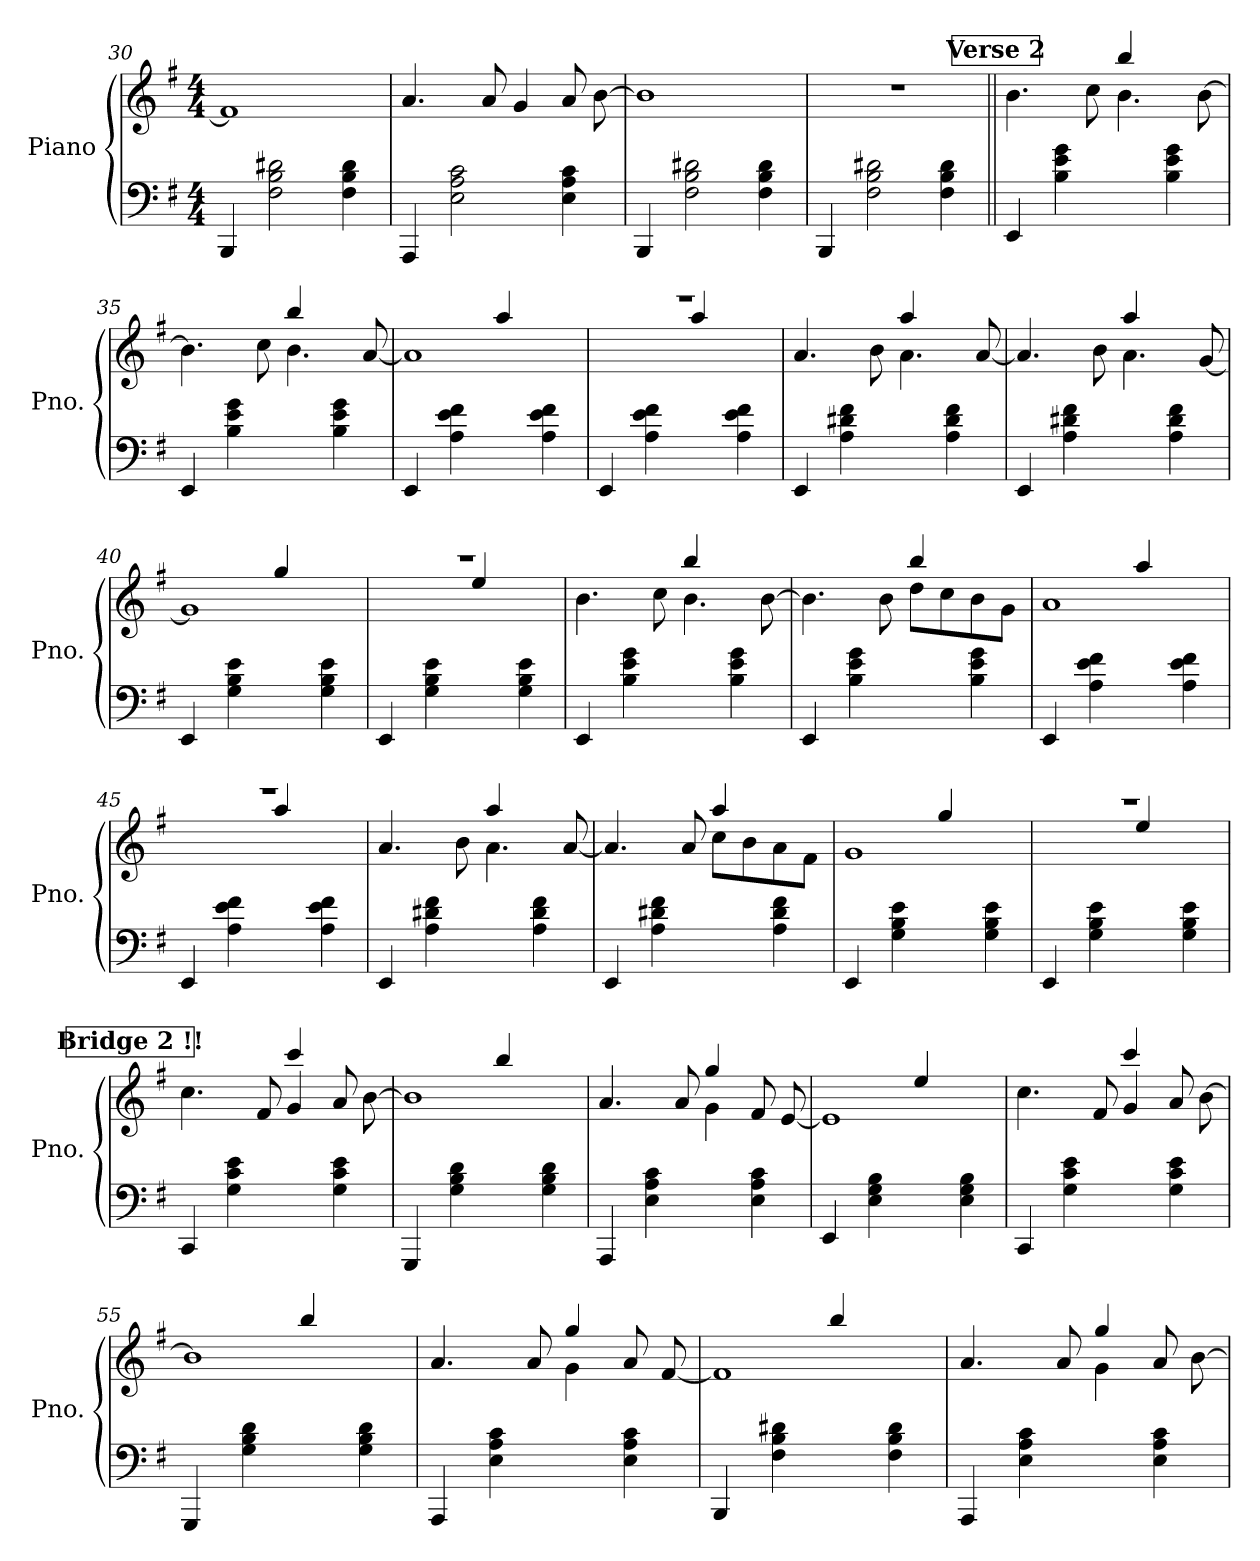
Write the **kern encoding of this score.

**kern	**kern
*part1	*part1
*staff2	*staff1
*I"Piano	*
*I'Pno.	*
*clefF4	*clefG2
*k[f#]	*k[f#]
*M4/4	*M4/4
=30	=30
4BBB/	1f#]
2F#\ 2B\ 2d#X\	.
4F#\ 4B\ 4d#\	.
=31	=31
4AAA/	4.a/
2E\ 2A\ 2c\	.
.	8a/
.	4g/
4E\ 4A\ 4c\	8a/
.	[8b\
=32	=32
4BBB/	1b]
2F#\ 2B\ 2d#X\	.
4F#\ 4B\ 4d#\	.
=33	=33
4BBB/	1r
2F#\ 2B\ 2d#X\	.
4F#\ 4B\ 4d#\	.
!!LO:LB:g=z
!!LO:REH:place=s1:a:B:fs=14:t=Verse 2
=34||	=34||
*	*^
4EE/	4.b\	2ryy
4B\ 4e\ 4g\	.	.
.	8cc\	.
4ryy	4.b\	4bb/
4B\ 4e\ 4g\	.	4ryy
.	[8b\	.
=35	=35	=35
4EE/	4.b\]	2ryy
4B\ 4e\ 4g\	.	.
.	8cc\	.
4ryy	4.b\	4bb/
4B\ 4e\ 4g\	.	4ryy
.	[8a/	.
=36	=36	=36
4EE/	1a]	2ryy
4A\ 4e\ 4f#\	.	.
4ryy	.	4aa/
4A\ 4e\ 4f#\	.	4ryy
=37	=37	=37
4EE/	1r	2ryy
4A\ 4e\ 4f#\	.	.
4ryy	.	4aa/
4A\ 4e\ 4f#\	.	4ryy
!!LO:LB:g=z	!!
=38	=38	=38
4EE/	4.a/	2ryy
4A\ 4d#X\ 4f#\	.	.
.	8b\	.
4ryy	4.a\	4aa/
4A\ 4d#\ 4f#\	.	4ryy
.	[8a/	.
=39	=39	=39
4EE/	4.a/]	2ryy
4A\ 4d#X\ 4f#\	.	.
.	8b\	.
4ryy	4.a\	4aa/
4A\ 4d#\ 4f#\	.	4ryy
.	[8g/	.
=40	=40	=40
4EE/	1g]	2ryy
4G\ 4B\ 4e\	.	.
4ryy	.	4gg/
4G\ 4B\ 4e\	.	4ryy
=41	=41	=41
4EE/	1r	2ryy
4G\ 4B\ 4e\	.	.
4ryy	.	4ee/
4G\ 4B\ 4e\	.	4ryy
!!LO:LB:g=z	!!
=42	=42	=42
4EE/	4.b\	2ryy
4B\ 4e\ 4g\	.	.
.	8cc\	.
4ryy	4.b\	4bb/
4B\ 4e\ 4g\	.	4ryy
.	[8b\	.
=43	=43	=43
4EE/	4.b\]	2ryy
4B\ 4e\ 4g\	.	.
.	8b\	.
4ryy	8dd\L	4bb/
.	8cc\	.
4B\ 4e\ 4g\	8b\	4ryy
.	8g\J	.
=44	=44	=44
4EE/	1a	2ryy
4A\ 4e\ 4f#\	.	.
4ryy	.	4aa/
4A\ 4e\ 4f#\	.	4ryy
=45	=45	=45
4EE/	1r	2ryy
4A\ 4e\ 4f#\	.	.
4ryy	.	4aa/
4A\ 4e\ 4f#\	.	4ryy
!!LO:LB:g=z	!!
=46	=46	=46
4EE/	4.a/	2ryy
4A\ 4d#X\ 4f#\	.	.
.	8b\	.
4ryy	4.a\	4aa/
4A\ 4d#\ 4f#\	.	4ryy
.	[8a/	.
=47	=47	=47
4EE/	4.a/]	2ryy
4A\ 4d#X\ 4f#\	.	.
.	8a/	.
4ryy	8cc\L	4aa/
.	8b\	.
4A\ 4d#\ 4f#\	8a\	4ryy
.	8f#\J	.
=48	=48	=48
4EE/	1g	2ryy
4G\ 4B\ 4e\	.	.
4ryy	.	4gg/
4G\ 4B\ 4e\	.	4ryy
=49	=49	=49
4EE/	1r	2ryy
4G\ 4B\ 4e\	.	.
4ryy	.	4ee/
4G\ 4B\ 4e\	.	4ryy
!!LO:PB:g=z	!!
!!LO:REH:place=s1:a:B:fs=14:t=Bridge 2	!!
=50	=50	=50
4CC/	4.cc\	2ryy
4G\ 4c\ 4e\	.	.
.	8f#/	.
4ryy	4g/	4ccc/
4G\ 4c\ 4e\	8a/	4ryy
.	[8b\	.
=51	=51	=51
4GGG/	1b]	2ryy
4G\ 4B\ 4d\	.	.
4ryy	.	4bb/
4G\ 4B\ 4d\	.	4ryy
=52	=52	=52
4AAA/	4.a/	2ryy
4E\ 4A\ 4c\	.	.
.	8a/	.
4ryy	4g\	4gg/
4E\ 4A\ 4c\	8f#/	4ryy
.	[8e/	.
=53	=53	=53
4EE/	1e]	2ryy
4E\ 4G\ 4B\	.	.
4ryy	.	4ee/
4E\ 4G\ 4B\	.	4ryy
!!LO:LB:g=z	!!
=54	=54	=54
4CC/	4.cc\	2ryy
4G\ 4c\ 4e\	.	.
.	8f#/	.
4ryy	4g/	4ccc/
4G\ 4c\ 4e\	8a/	4ryy
.	[8b\	.
=55	=55	=55
4GGG/	1b]	2ryy
4G\ 4B\ 4d\	.	.
4ryy	.	4bb/
4G\ 4B\ 4d\	.	4ryy
=56	=56	=56
4AAA/	4.a/	2ryy
4E\ 4A\ 4c\	.	.
.	8a/	.
4ryy	4g\	4gg/
4E\ 4A\ 4c\	8a/	4ryy
.	[8f#/	.
=57	=57	=57
4BBB/	1f#]	2ryy
4F#\ 4B\ 4d#X\	.	.
4ryy	.	4bb/
4F#\ 4B\ 4d#\	.	4ryy
=58	=58	=58
4AAA/	4.a/	2ryy
4E\ 4A\ 4c\	.	.
.	8a/	.
4ryy	4g\	4gg/
4E\ 4A\ 4c\	8a/	4ryy
.	[8b\	.
*	*v	*v
=	=
*-	*-
